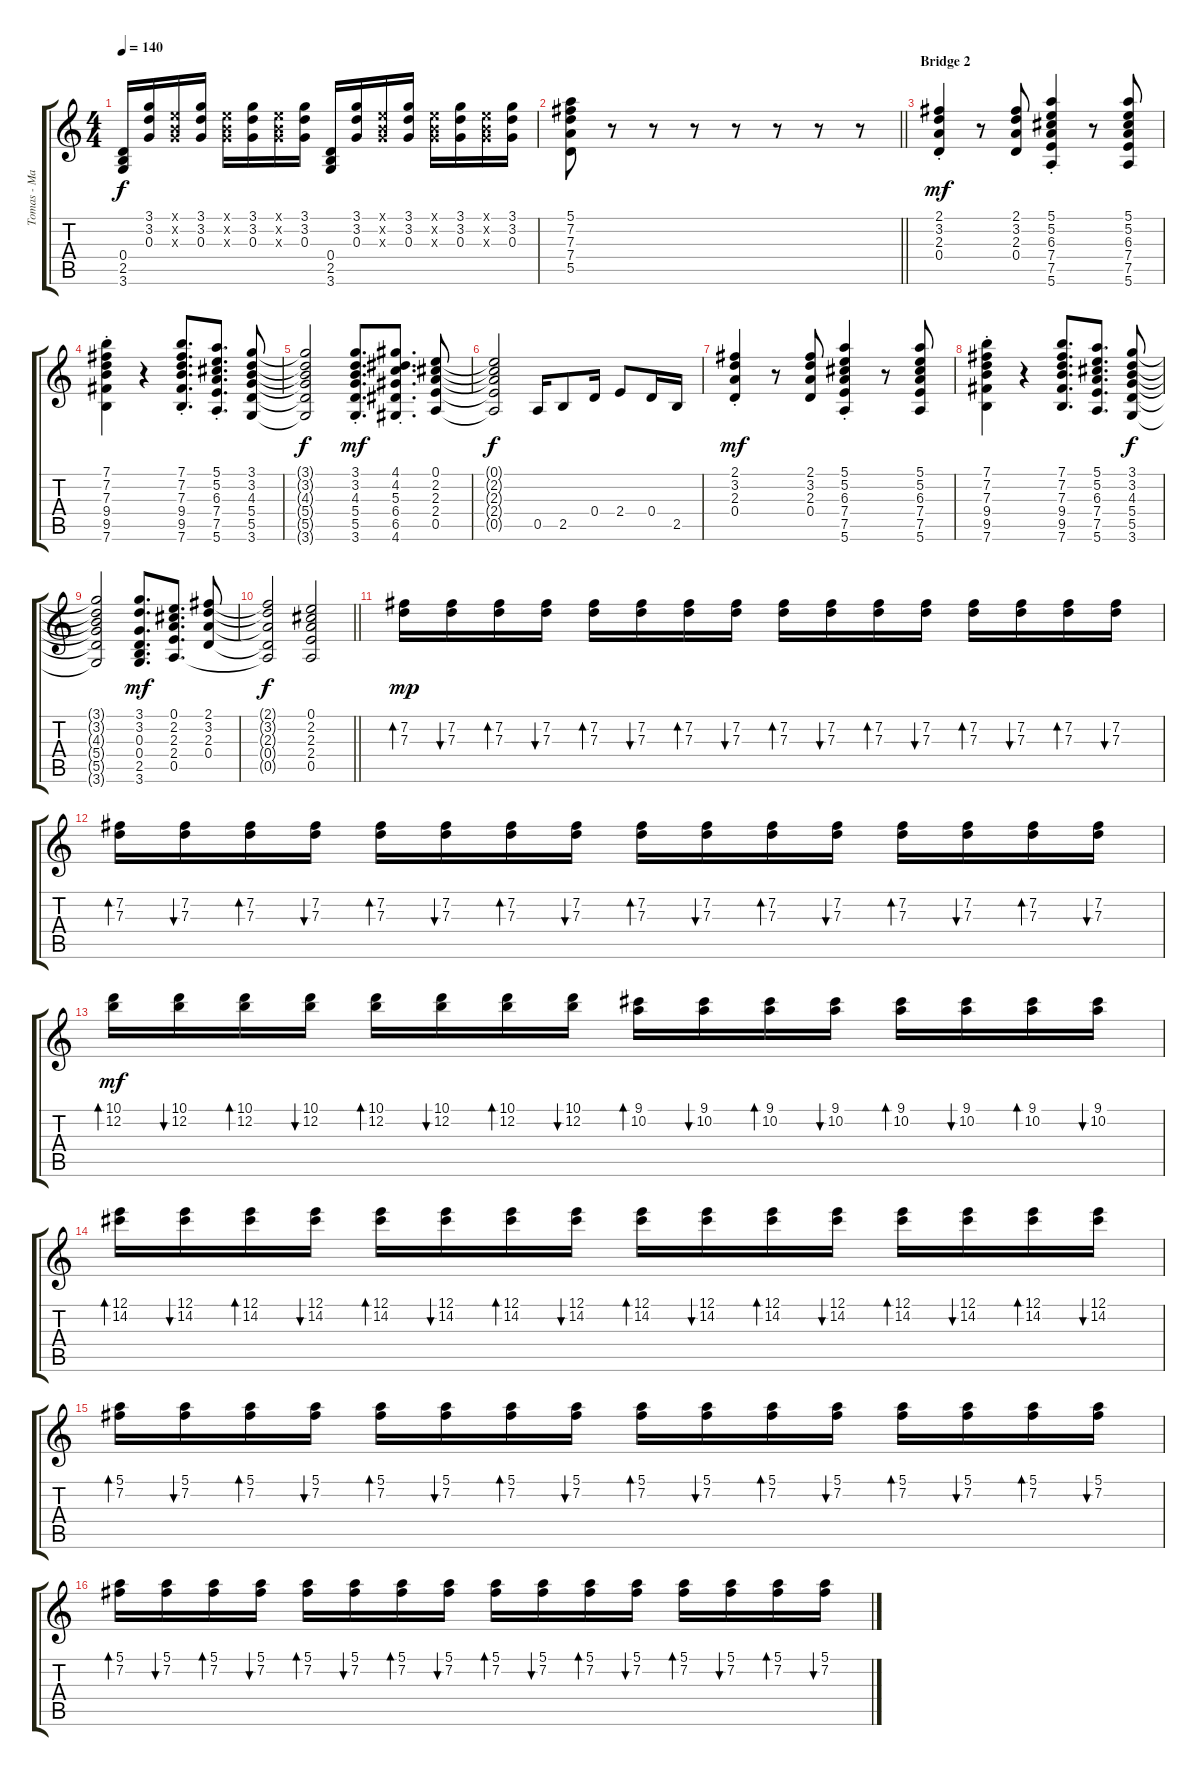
\track ("Tomas - Main Guitar" "Tomas - Ma") {instrument electricguitarclean}
\staff {score tabs}
\tuning (E4 B3 G3 D3 A2 E2) {hide}
\ts (4 4)
\tempo 140
\clef g2
\ks c
(0.4 2.5 3.6).16{dy f} (3.1 3.2 0.3).16 (0.1{x} 0.2{x} 0.3{x}).16 (3.1 3.2 0.3).16 (0.1{x} 0.2{x} 0.3{x}).16 (3.1 3.2 0.3).16 (0.1{x} 0.2{x} 0.3{x}).16 (3.1 3.2 0.3).16 (0.4 2.5 3.6).16 (3.1 3.2 0.3).16 (0.1{x} 0.2{x} 0.3{x}).16 (3.1 3.2 0.3).16 (0.1{x} 0.2{x} 0.3{x}).16 (3.1 3.2 0.3).16 (0.1{x} 0.2{x} 0.3{x}).16 (3.1 3.2 0.3).16 |
\barLineRight lightlight
(5.1 7.2 7.3 7.4 5.5).8 r.8 r.8 r.8 r.8 r.8 r.8 r.8 |
\section ("" "Bridge 2")
(2.1{st} 3.2{st} 2.3{st} 0.4{st}).4{dy mf} r.8 (2.1 3.2 2.3 0.4).8 (5.1{st} 5.2{st} 6.3{st} 7.4{st} 7.5{st} 5.6{st}).4 r.8 (5.1 5.2 6.3 7.4 7.5 5.6).8 |
(7.1{st} 7.2{st} 7.3{st} 9.4{st} 9.5{st} 7.6{st}).4 r.4 (7.1{st} 7.2{st} 7.3{st} 9.4{st} 9.5{st} 7.6{st}).8{d} (5.1{st} 5.2{st} 6.3{st} 7.4{st} 7.5{st} 5.6{st}).8{d} (3.1 3.2 4.3 5.4 5.5 3.6).8 |
(3.1{t} 3.2{t} 4.3{t} 5.4{t} 5.5{t} 3.6{t}).2{dy f} (3.1{st} 3.2{st} 4.3{st} 5.4{st} 5.5 3.6{st}).8{d dy mf} (4.1{st} 4.2{st} 5.3{st} 6.4{st} 6.5{st} 4.6{st}).8{d} (0.1 2.2 2.3 2.4 0.5).8 |
(0.1{t} 2.2{t} 2.3{t} 2.4{t} 0.5{t}).2{dy f} 0.5.16 2.5.8 0.4.16 2.4.8 0.4.16 2.5.16 |
(2.1{st} 3.2{st} 2.3{st} 0.4{st}).4{dy mf} r.8 (2.1 3.2 2.3 0.4).8 (5.1{st} 5.2{st} 6.3{st} 7.4{st} 7.5{st} 5.6{st}).4 r.8 (5.1 5.2 6.3 7.4 7.5 5.6).8 |
(7.1{st} 7.2{st} 7.3{st} 9.4{st} 9.5{st} 7.6{st}).4 r.4 (7.1 7.2 7.3 9.4 9.5 7.6).8{d} (5.1 5.2 6.3 7.4 7.5 5.6).8{d} (3.1 3.2 4.3 5.4 5.5 3.6).8{dy f} |
(3.1{t} 3.2{t} 4.3{t} 5.4{t} 5.5{t} 3.6{t}).2 (3.1 3.2 0.3 0.4 2.5 3.6).8{d dy mf} (0.1 2.2 2.3 2.4 0.5).8{d} (2.1 3.2 2.3 0.4).8 |
\barLineRight lightlight
(2.1{t} 3.2{t} 2.3{t} 0.4{t} 0.5{t}).2{dy f} (0.1 2.2 2.3 2.4 0.5).2 |
(7.2 7.3).16{bd 60 dy mp instrument acousticguitarsteel} (7.2 7.3).16{bu 60} (7.2 7.3).16{bd 60} (7.2 7.3).16{bu 60} (7.2 7.3).16{bd 60} (7.2 7.3).16{bu 60} (7.2 7.3).16{bd 60} (7.2 7.3).16{bu 60} (7.2 7.3).16{bd 60} (7.2 7.3).16{bu 60} (7.2 7.3).16{bd 60} (7.2 7.3).16{bu 60} (7.2 7.3).16{bd 60} (7.2 7.3).16{bu 60} (7.2 7.3).16{bd 60} (7.2 7.3).16{bu 60} |
(7.2 7.3).16{bd 60} (7.2 7.3).16{bu 60} (7.2 7.3).16{bd 60} (7.2 7.3).16{bu 60} (7.2 7.3).16{bd 60} (7.2 7.3).16{bu 60} (7.2 7.3).16{bd 60} (7.2 7.3).16{bu 60} (7.2 7.3).16{bd 60} (7.2 7.3).16{bu 60} (7.2 7.3).16{bd 60} (7.2 7.3).16{bu 60} (7.2 7.3).16{bd 60} (7.2 7.3).16{bu 60} (7.2 7.3).16{bd 60} (7.2 7.3).16{bu 60} |
(10.1 12.2).16{bd 60 dy mf} (10.1 12.2).16{bu 60} (10.1 12.2).16{bd 60} (10.1 12.2).16{bu 60} (10.1 12.2).16{bd 60} (10.1 12.2).16{bu 60} (10.1 12.2).16{bd 60} (10.1 12.2).16{bu 60} (9.1 10.2).16{bd 60} (9.1 10.2).16{bu 60} (9.1 10.2).16{bd 60} (9.1 10.2).16{bu 60} (9.1 10.2).16{bd 60} (9.1 10.2).16{bu 60} (9.1 10.2).16{bd 60} (9.1 10.2).16{bu 60} |
(12.1 14.2).16{bd 60} (12.1 14.2).16{bu 60} (12.1 14.2).16{bd 60} (12.1 14.2).16{bu 60} (12.1 14.2).16{bd 60} (12.1 14.2).16{bu 60} (12.1 14.2).16{bd 60} (12.1 14.2).16{bu 60} (12.1 14.2).16{bd 60} (12.1 14.2).16{bu 60} (12.1 14.2).16{bd 60} (12.1 14.2).16{bu 60} (12.1 14.2).16{bd 60} (12.1 14.2).16{bu 60} (12.1 14.2).16{bd 60} (12.1 14.2).16{bu 60} |
(5.1 7.2).16{bd 60} (5.1 7.2).16{bu 60} (5.1 7.2).16{bd 60} (5.1 7.2).16{bu 60} (5.1 7.2).16{bd 60} (5.1 7.2).16{bu 60} (5.1 7.2).16{bd 60} (5.1 7.2).16{bu 60} (5.1 7.2).16{bd 60} (5.1 7.2).16{bu 60} (5.1 7.2).16{bd 60} (5.1 7.2).16{bu 60} (5.1 7.2).16{bd 60} (5.1 7.2).16{bu 60} (5.1 7.2).16{bd 60} (5.1 7.2).16{bu 60} |
(5.1 7.2).16{bd 60} (5.1 7.2).16{bu 60} (5.1 7.2).16{bd 60} (5.1 7.2).16{bu 60} (5.1 7.2).16{bd 60} (5.1 7.2).16{bu 60} (5.1 7.2).16{bd 60} (5.1 7.2).16{bu 60} (5.1 7.2).16{bd 60} (5.1 7.2).16{bu 60} (5.1 7.2).16{bd 60} (5.1 7.2).16{bu 60} (5.1 7.2).16{bd 60} (5.1 7.2).16{bu 60} (5.1 7.2).16{bd 60} (5.1 7.2).16{bu 60}
